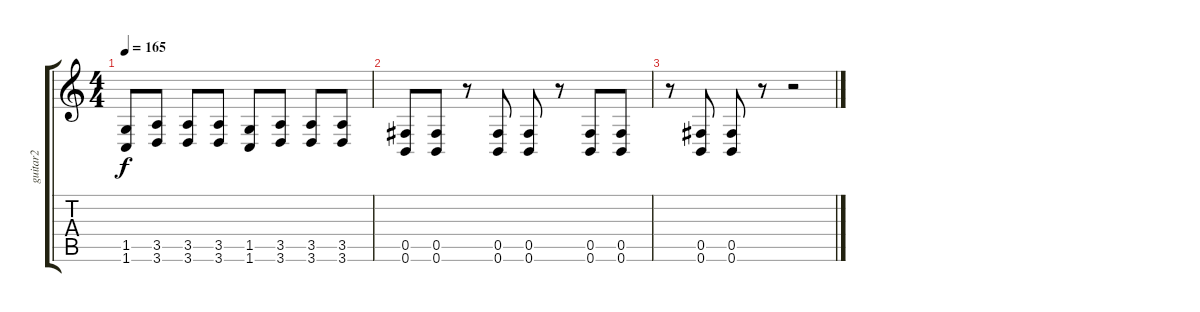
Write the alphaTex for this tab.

\track ("guitar2" "guitar2") {instrument distortionguitar}
\staff {score tabs}
\tuning (Db4 Ab3 E3 B2 Gb2 B1) {hide}
\ts (4 4)
\tempo 165
\clef g2
\ks c
(1.5 1.6).8{dy f} (3.5 3.6).8 (3.5 3.6).8 (3.5 3.6).8 (1.5 1.6).8 (3.5 3.6).8 (3.5 3.6).8 (3.5 3.6).8 |
(0.5 0.6).8 (0.5 0.6).8 r.8 (0.5 0.6).8 (0.5 0.6).8 r.8 (0.5 0.6).8 (0.5 0.6).8 |
r.8 (0.5 0.6).8 (0.5 0.6).8 r.8 r.2
